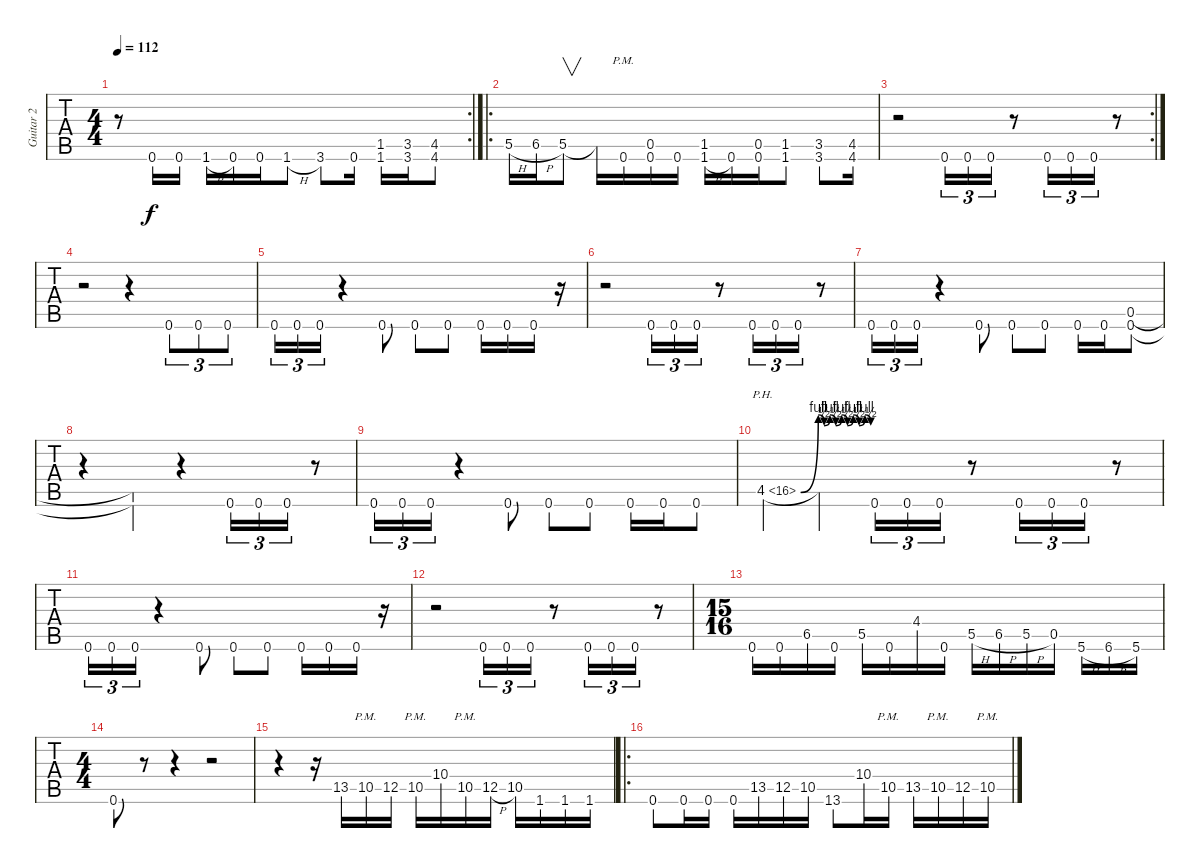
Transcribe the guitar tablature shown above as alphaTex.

\track ("Guitar 2" "Guitar 2") {instrument overdrivenguitar}
\staff {tabs}
\tuning (D4 A3 F3 C3 G2 C2) {hide}
\rc 2
\ts (4 4)
\tempo 112
\clef g2
\ks c
r.8{dy f} 0.6.16 0.6.16 1.6{h}.16 0.6.16 0.6.16 1.6{h}.8 3.6.8 0.6.16 (1.5 1.6).16 (3.5 3.6).16 (4.5 4.6).8 |
\ro
5.5{h}.16 6.5{h}.16 5.5.8{v} 5.5{t}.16 0.6{pm}.16 (0.5 0.6).16 0.6.16 (1.5 1.6{h}).16 0.6.16 (0.5 0.6).16 (1.5 1.6).8 (3.5 3.6).8 (4.5 4.6).16 |
\rc 2
r.2 0.6.16{tu (3 2)} 0.6.16{tu (3 2)} 0.6.16{tu (3 2)} r.8 0.6.16{tu (3 2)} 0.6.16{tu (3 2)} 0.6.16{tu (3 2)} r.8 |
r.2 r.4 0.6.8{tu (3 2)} 0.6.8{tu (3 2)} 0.6.8{tu (3 2)} |
0.6.16{tu (3 2)} 0.6.16{tu (3 2)} 0.6.16{tu (3 2)} r.4 0.6.8 0.6.8 0.6.8 0.6.16 0.6.16 0.6.16 r.16 |
r.2 0.6.16{tu (3 2)} 0.6.16{tu (3 2)} 0.6.16{tu (3 2)} r.8 0.6.16{tu (3 2)} 0.6.16{tu (3 2)} 0.6.16{tu (3 2)} r.8 |
0.6.16{tu (3 2)} 0.6.16{tu (3 2)} 0.6.16{tu (3 2)} r.4 0.6.8 0.6.8 0.6.8 0.6.16 0.6.16 (0.5 0.6).8 |
r.4 (0.5{t} 0.6{t}).4 r.4 0.6.16{tu (3 2)} 0.6.16{tu (3 2)} 0.6.16{tu (3 2)} r.8 |
0.6.16{tu (3 2)} 0.6.16{tu (3 2)} 0.6.16{tu (3 2)} r.4 0.6.8 0.6.8 0.6.8 0.6.16 0.6.16 0.6.8 |
4.5{be (custom 0 0 15 4 20 2 25 4 30 2 35 4 40 2 45 4 50 2 55 4 60 2) ph 12}.4 4.5{t}.4 0.6.16{tu (3 2)} 0.6.16{tu (3 2)} 0.6.16{tu (3 2)} r.8 0.6.16{tu (3 2)} 0.6.16{tu (3 2)} 0.6.16{tu (3 2)} r.8 |
0.6.16{tu (3 2)} 0.6.16{tu (3 2)} 0.6.16{tu (3 2)} r.4 0.6.8 0.6.8 0.6.8 0.6.16 0.6.16 0.6.16 r.16 |
r.2 0.6.16{tu (3 2)} 0.6.16{tu (3 2)} 0.6.16{tu (3 2)} r.8 0.6.16{tu (3 2)} 0.6.16{tu (3 2)} 0.6.16{tu (3 2)} r.8 |
\ts (15 16)
0.6.16 0.6.16 6.5.16 0.6.16 5.5.16 0.6.16 4.4.16 0.6.16 5.5{h}.16 6.5{h}.16 5.5{h}.16 0.5.16 5.6{h}.16 6.6{h}.16 5.6.16 |
\ts (4 4)
0.6.8 r.8 r.4 r.2 |
r.4 r.16 13.5.16 10.5{pm}.16 12.5.16 10.5{pm}.16 10.4.16 10.5{pm}.16 12.5{h}.16 10.5.16 1.6.16 1.6.16 1.6.16 |
\ro
0.6.8 0.6.16 0.6.16 0.6.16 13.5.16 12.5.16 10.5.16 13.6.8 10.4.16 10.5{pm}.16 13.5.16 10.5{pm}.16 12.5.16 10.5{pm}.16
